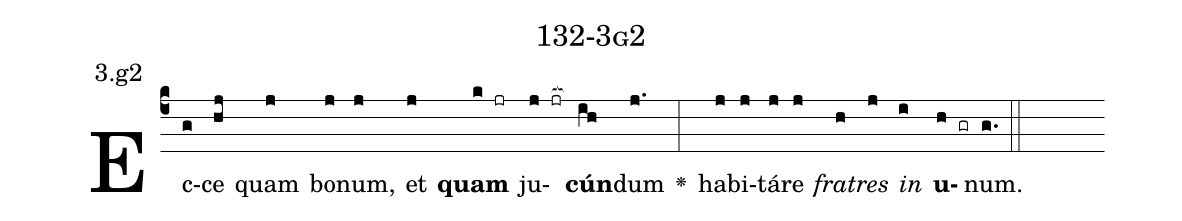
name: 132-3g2;
annotation: 3.g2;
%%
(c4)Ec(g)ce(hj) quam(j) bo(j)num,(j) et(j) <b>quam</b>(k jr) ju(j jr[ocb:1{])<b>cún</b>(ih[ocb:0}])dum(j.) <v>\greheightstar</v>(:) ha(j)bi(j)tá(j)re(j) <i>fra</i>(h)<i>tres</i>(j) <i>in</i>(i) <b>u</b>(h gr)num.(g.) (::)


%E(j) u(h) o(j) u(i) a(h) e.(g.) (::)
